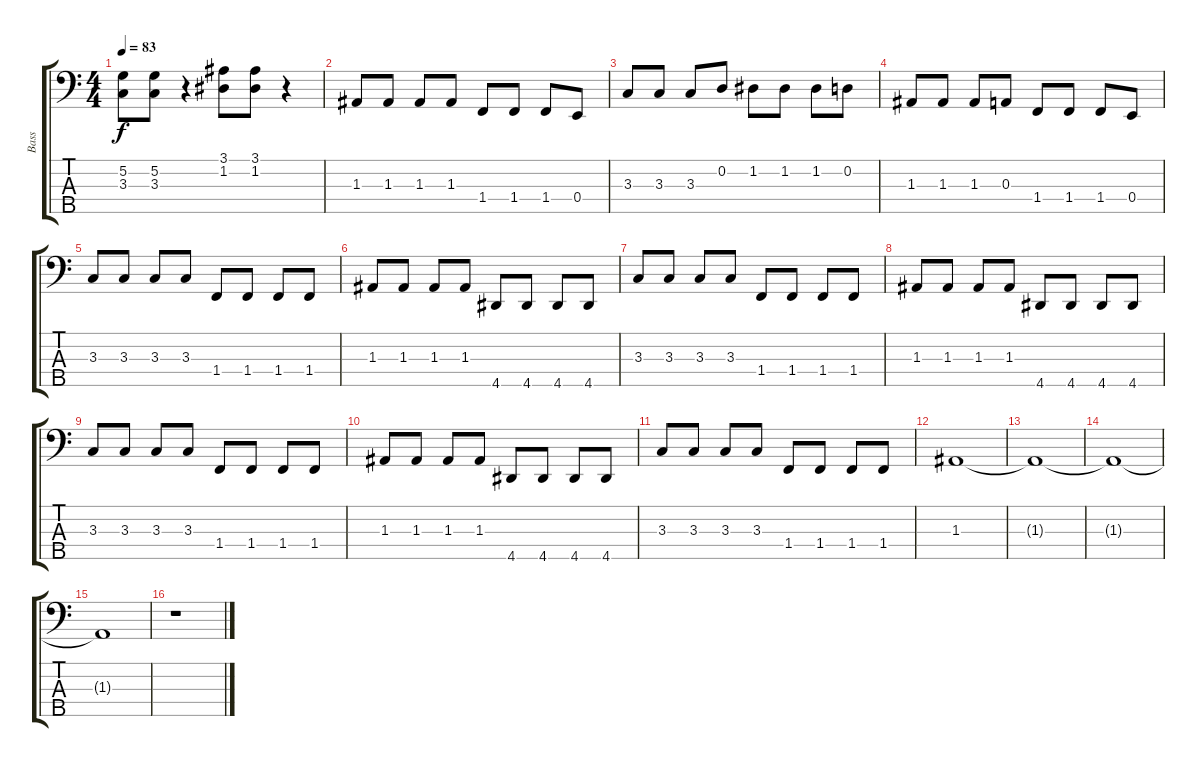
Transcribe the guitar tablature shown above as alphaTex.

\track ("Bass" "Bass") {instrument electricbassfinger}
\staff {score tabs}
\tuning (G2 D2 A1 E1 B0) {hide}
\ts (4 4)
\tempo 83
\clef f4
\ks c
(5.2 3.3).8{dy f} (5.2 3.3).8 r.4 (3.1 1.2).8 (3.1 1.2).8 r.4 |
1.3.8 1.3.8 1.3.8 1.3.8 1.4.8 1.4.8 1.4.8 0.4.8 |
3.3.8 3.3.8 3.3.8 0.2.8 1.2.8 1.2.8 1.2.8 0.2.8 |
1.3.8 1.3.8 1.3.8 0.3.8 1.4.8 1.4.8 1.4.8 0.4.8 |
3.3.8 3.3.8 3.3.8 3.3.8 1.4.8 1.4.8 1.4.8 1.4.8 |
1.3.8 1.3.8 1.3.8 1.3.8 4.5.8 4.5.8 4.5.8 4.5.8 |
3.3.8 3.3.8 3.3.8 3.3.8 1.4.8 1.4.8 1.4.8 1.4.8 |
1.3.8 1.3.8 1.3.8 1.3.8 4.5.8 4.5.8 4.5.8 4.5.8 |
3.3.8 3.3.8 3.3.8 3.3.8 1.4.8 1.4.8 1.4.8 1.4.8 |
1.3.8 1.3.8 1.3.8 1.3.8 4.5.8 4.5.8 4.5.8 4.5.8 |
3.3.8 3.3.8 3.3.8 3.3.8 1.4.8 1.4.8 1.4.8 1.4.8 |
1.3.1 |
1.3{t}.1 |
1.3{t}.1 |
1.3{t}.1 |
r.1
